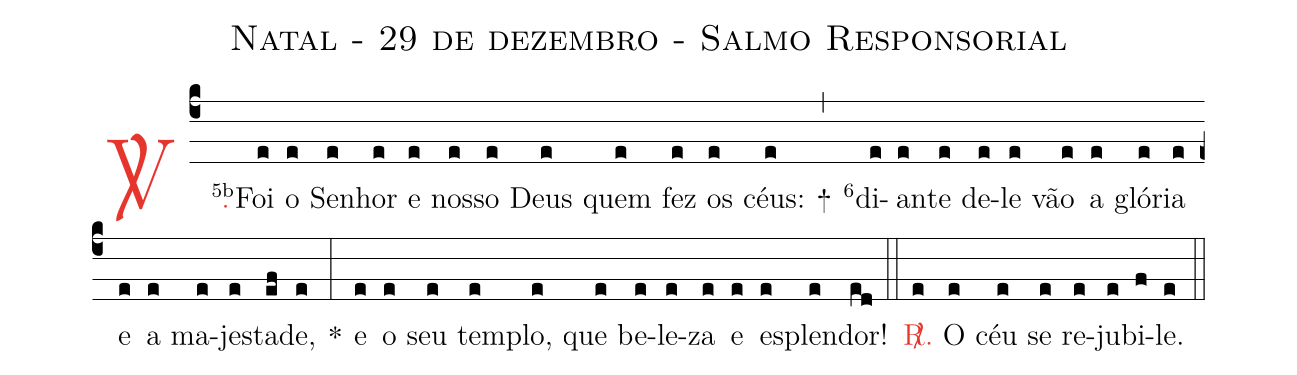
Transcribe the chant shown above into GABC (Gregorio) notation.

name: Natal - 29 de dezembro - Salmo Responsorial;
%%
(c4)

<c><sp>V/</sp>.</c>() <v>\VSup{5b}</v>Foi(e) o(e) Se(e)nhor(e) e(e) nos(e)so(e) Deus(e) quem(e) fez(e) os(e) céus:(e) +(,)
<v>\VSup{6}</v>di(e)an(e)te(e) de(e)le(e) vão(e) a(e) gló(e)ria(e) e(e) a(e) ma(e)jes(e)ta(ef)de,(e) *(:)
e(e) o(e) seu(e) tem(e)plo,(e) que(e) be(e)le(e)za(e) e(e) es(e)plen(e)dor!(ed)

(::)

<c><sp>R/</sp>.</c>(e) O(e) céu(e) se(e) re(e)ju(e)bi(f)le.(e)

(::)
